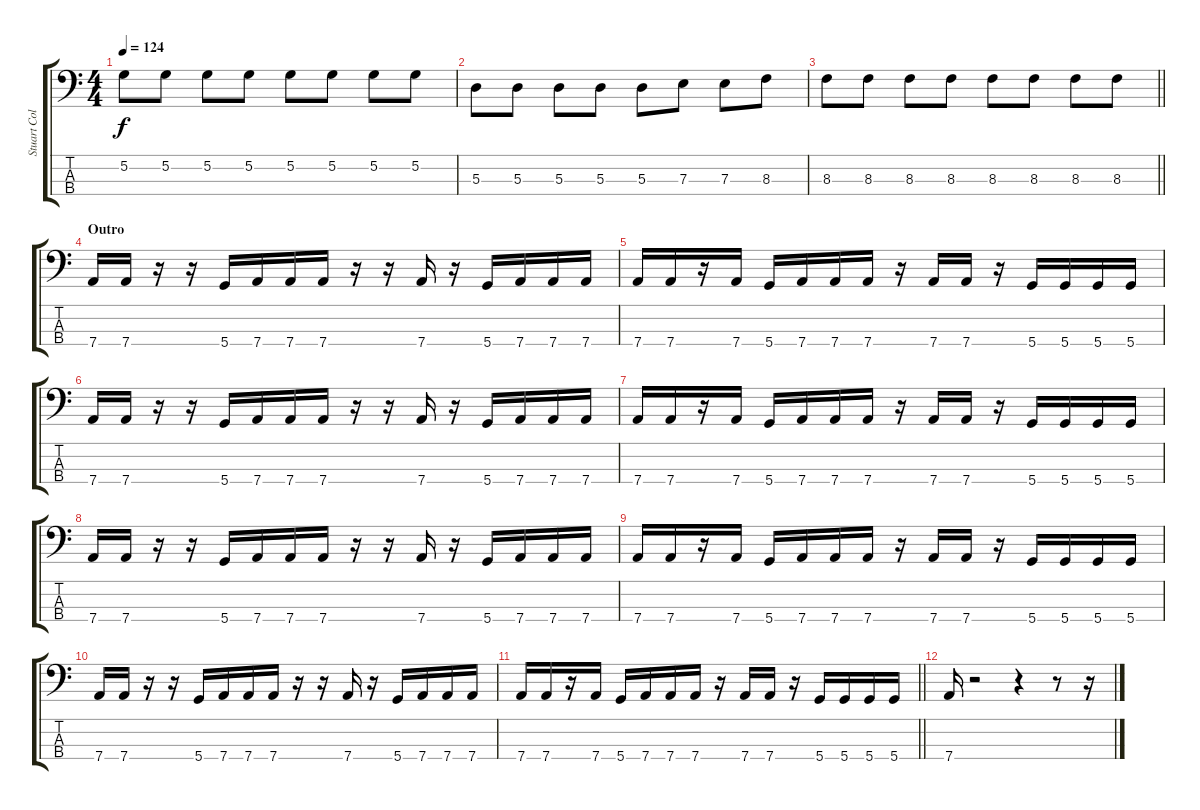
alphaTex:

\track ("Stuart Coleman (Bass)" "Stuart Col") {instrument electricbassfinger}
\staff {score tabs}
\tuning (G2 D2 A1 D1) {hide}
\ts (4 4)
\tempo 124
\clef f4
\ks c
5.2.8{dy f} 5.2.8 5.2.8 5.2.8 5.2.8 5.2.8 5.2.8 5.2.8 |
5.3.8 5.3.8 5.3.8 5.3.8 5.3.8 7.3.8 7.3.8 8.3.8 |
\barLineRight lightlight
8.3.8 8.3.8 8.3.8 8.3.8 8.3.8 8.3.8 8.3.8 8.3.8 |
\section ("" "Outro")
7.4.16 7.4.16 r.16 r.16 5.4.16 7.4.16 7.4.16 7.4.16 r.16 r.16 7.4.16 r.16 5.4.16 7.4.16 7.4.16 7.4.16 |
7.4.16 7.4.16 r.16 7.4.16 5.4.16 7.4.16 7.4.16 7.4.16 r.16 7.4.16 7.4.16 r.16 5.4.16 5.4.16 5.4.16 5.4.16 |
7.4.16 7.4.16 r.16 r.16 5.4.16 7.4.16 7.4.16 7.4.16 r.16 r.16 7.4.16 r.16 5.4.16 7.4.16 7.4.16 7.4.16 |
7.4.16 7.4.16 r.16 7.4.16 5.4.16 7.4.16 7.4.16 7.4.16 r.16 7.4.16 7.4.16 r.16 5.4.16 5.4.16 5.4.16 5.4.16 |
7.4.16 7.4.16 r.16 r.16 5.4.16 7.4.16 7.4.16 7.4.16 r.16 r.16 7.4.16 r.16 5.4.16 7.4.16 7.4.16 7.4.16 |
7.4.16 7.4.16 r.16 7.4.16 5.4.16 7.4.16 7.4.16 7.4.16 r.16 7.4.16 7.4.16 r.16 5.4.16 5.4.16 5.4.16 5.4.16 |
7.4.16 7.4.16 r.16 r.16 5.4.16 7.4.16 7.4.16 7.4.16 r.16 r.16 7.4.16 r.16 5.4.16 7.4.16 7.4.16 7.4.16 |
\barLineRight lightlight
7.4.16 7.4.16 r.16 7.4.16 5.4.16 7.4.16 7.4.16 7.4.16 r.16 7.4.16 7.4.16 r.16 5.4.16 5.4.16 5.4.16 5.4.16 |
7.4.16 r.2 r.4 r.8 r.16
